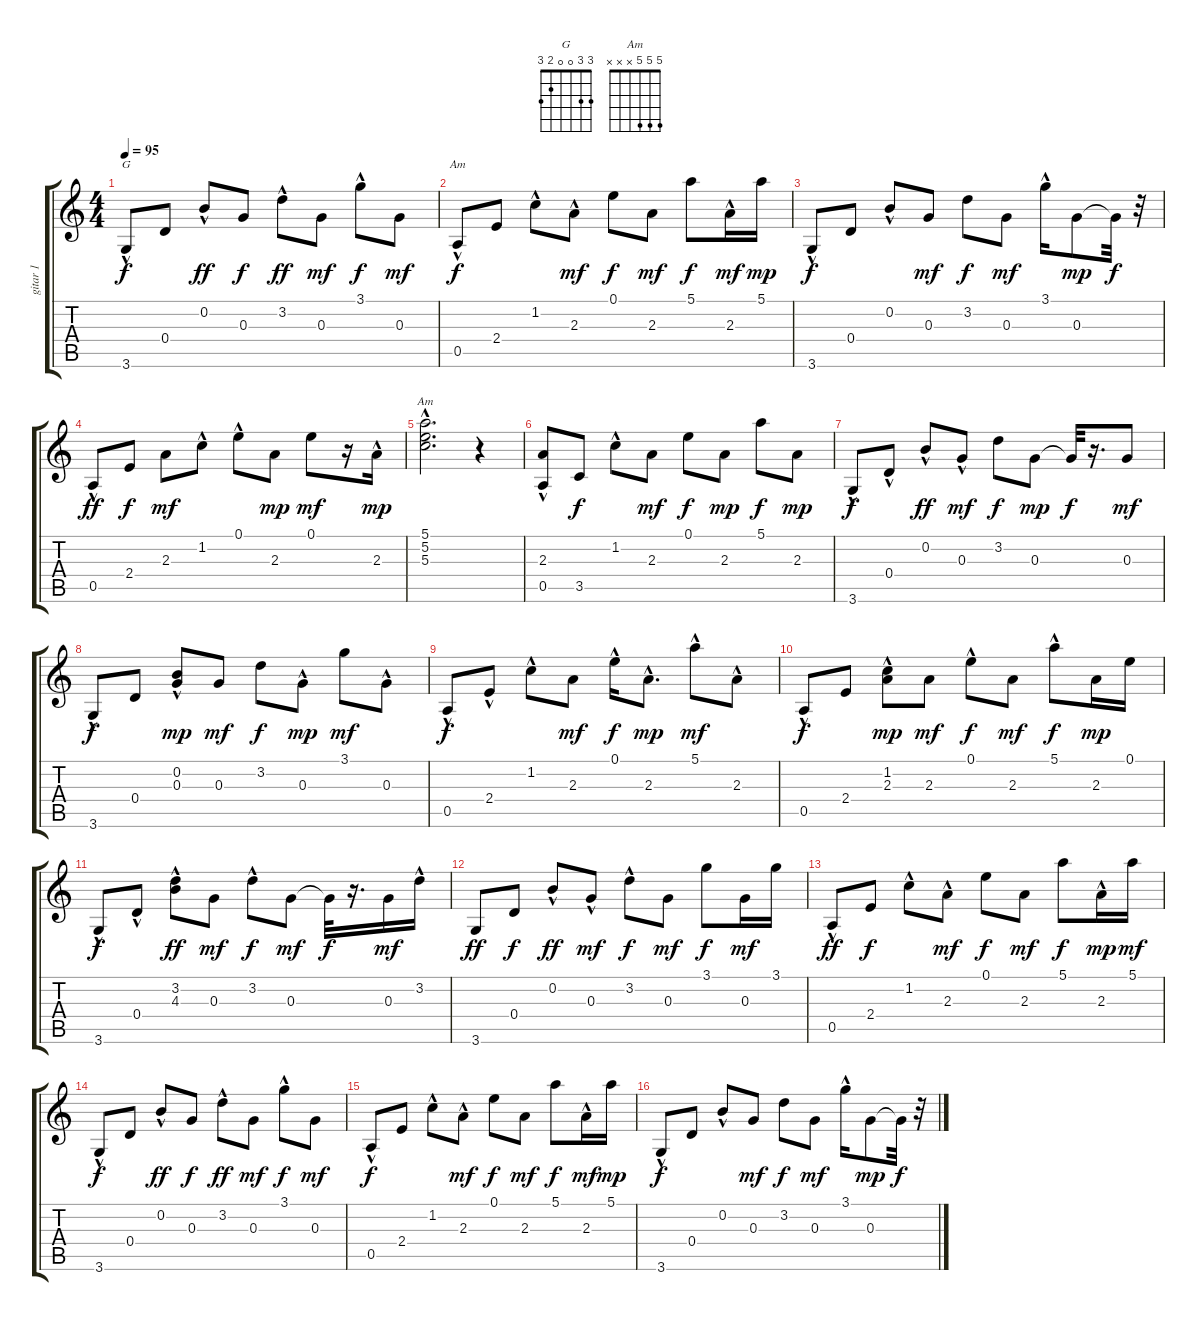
\track ("gitar 1" "gitar 1") {instrument acousticguitarsteel}
\staff {score tabs}
\tuning (E4 B3 G3 D3 A2 E2) {hide}
\chord ("G" 3 3 0 0 2 3)
\chord ("Am" 0 1 2 2 0 x)
\chord ("Am" 5 5 5 x x x)
\ts (4 4)
\tempo 95
\clef g2
\ks c
3.6{hac}.8{ch "G" dy f} 0.4.8 0.2{hac}.8{dy ff} 0.3.8{dy f} 3.2{hac}.8{dy ff} 0.3.8{dy mf} 3.1{hac}.8{dy f} 0.3.8{dy mf} |
0.5{hac}.8{ch "Am" dy f} 2.4.8 1.2{hac}.8 2.3{hac}.8{dy mf} 0.1.8{dy f} 2.3.8{dy mf} 5.1.8{dy f} 2.3{hac}.16{dy mf} 5.1.16{dy mp} |
3.6{hac}.8{dy f} 0.4.8 0.2{hac}.8 0.3.8{dy mf} 3.2.8{dy f} 0.3.8{dy mf} 3.1{hac}.16 0.3.8{dy mp} 0.3{t}.32{dy f} r.32 |
0.5{hac}.8{dy ff} 2.4.8{dy f} 2.3.8{dy mf} 1.2{hac}.8 0.1{hac}.8 2.3.8{dy mp} 0.1.8{dy mf} r.16 2.3{hac}.16{dy mp} |
(5.1 5.2{hac} 5.3{hac}).2{d ch "Am"} r.4 |
(2.3 0.5{hac}).8 3.5.8{dy f} 1.2{hac}.8 2.3.8{dy mf} 0.1.8{dy f} 2.3.8{dy mp} 5.1.8{dy f} 2.3.8{dy mp} |
3.6{hac}.8{dy f} 0.4{hac}.8 0.2{hac}.8{dy ff} 0.3{hac}.8{dy mf} 3.2.8{dy f} 0.3.8{dy mp} 0.3{t}.32{dy f} r.16{d} 0.3.8{dy mf} |
3.6{hac}.8{dy f} 0.4.8 (0.2{hac} 0.3).8{dy mp} 0.3.8{dy mf} 3.2.8{dy f} 0.3{hac}.8{dy mp} 3.1.8{dy mf} 0.3{hac}.8 |
0.5{hac}.8{dy f} 2.4{hac}.8 1.2{hac}.8 2.3.8{dy mf} 0.1{hac}.16{dy f} 2.3{hac}.8{d dy mp} 5.1{hac}.8{dy mf} 2.3{hac}.8 |
0.5{hac}.8{dy f} 2.4.8 (1.2{hac} 2.3).8{dy mp} 2.3.8{dy mf} 0.1{hac}.8{dy f} 2.3.8{dy mf} 5.1{hac}.8{dy f} 2.3.16{dy mp} 0.1.16 |
3.6{hac}.8{dy f} 0.4{hac}.8 (3.2 4.3{hac}).8{dy ff} 0.3.8{dy mf} 3.2{hac}.8{dy f} 0.3.8{dy mf} 0.3{t}.32{dy f} r.16{d} 0.3.16{dy mf} 3.2{hac}.16 |
3.6.8{dy ff} 0.4.8{dy f} 0.2{hac}.8{dy ff} 0.3{hac}.8{dy mf} 3.2{hac}.8{dy f} 0.3.8{dy mf} 3.1.8{dy f} 0.3.16{dy mf} 3.1.16 |
0.5{hac}.8{dy ff} 2.4.8{dy f} 1.2{hac}.8 2.3{hac}.8{dy mf} 0.1.8{dy f} 2.3.8{dy mf} 5.1.8{dy f} 2.3{hac}.16{dy mp} 5.1.16{dy mf} |
3.6{hac}.8{dy f} 0.4.8 0.2{hac}.8{dy ff} 0.3.8{dy f} 3.2{hac}.8{dy ff} 0.3.8{dy mf} 3.1{hac}.8{dy f} 0.3.8{dy mf} |
0.5{hac}.8{dy f} 2.4.8 1.2{hac}.8 2.3{hac}.8{dy mf} 0.1.8{dy f} 2.3.8{dy mf} 5.1.8{dy f} 2.3{hac}.16{dy mf} 5.1.16{dy mp} |
3.6{hac}.8{dy f} 0.4.8 0.2{hac}.8 0.3.8{dy mf} 3.2.8{dy f} 0.3.8{dy mf} 3.1{hac}.16 0.3.8{dy mp} 0.3{t}.32{dy f} r.32
